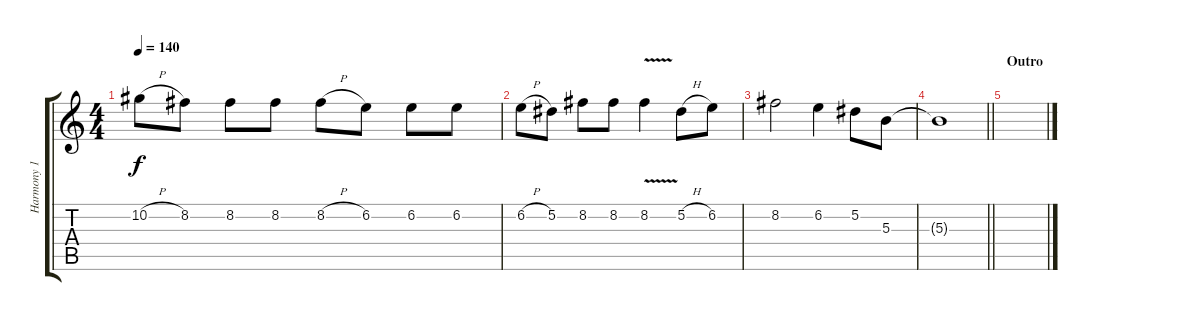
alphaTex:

\track ("Harmony 1" "Harmony 1") {instrument overdrivenguitar}
\staff {score tabs}
\tuning (Eb4 Bb3 Gb3 Db3 Ab2 Db2) {hide}
\ts (4 4)
\tempo 140
\clef g2
\ks c
10.2{h}.8{dy f} 8.2.8 8.2.8 8.2.8 8.2{h}.8 6.2.8 6.2.8 6.2.8 |
6.2{h}.8 5.2.8 8.2.8 8.2.8 8.2{v}.4 5.2{h}.8 6.2.8 |
8.2.2 6.2.4 5.2.8 5.3.8 |
\barLineRight lightlight
5.3{t}.1 |
\section ("" "Outro")
